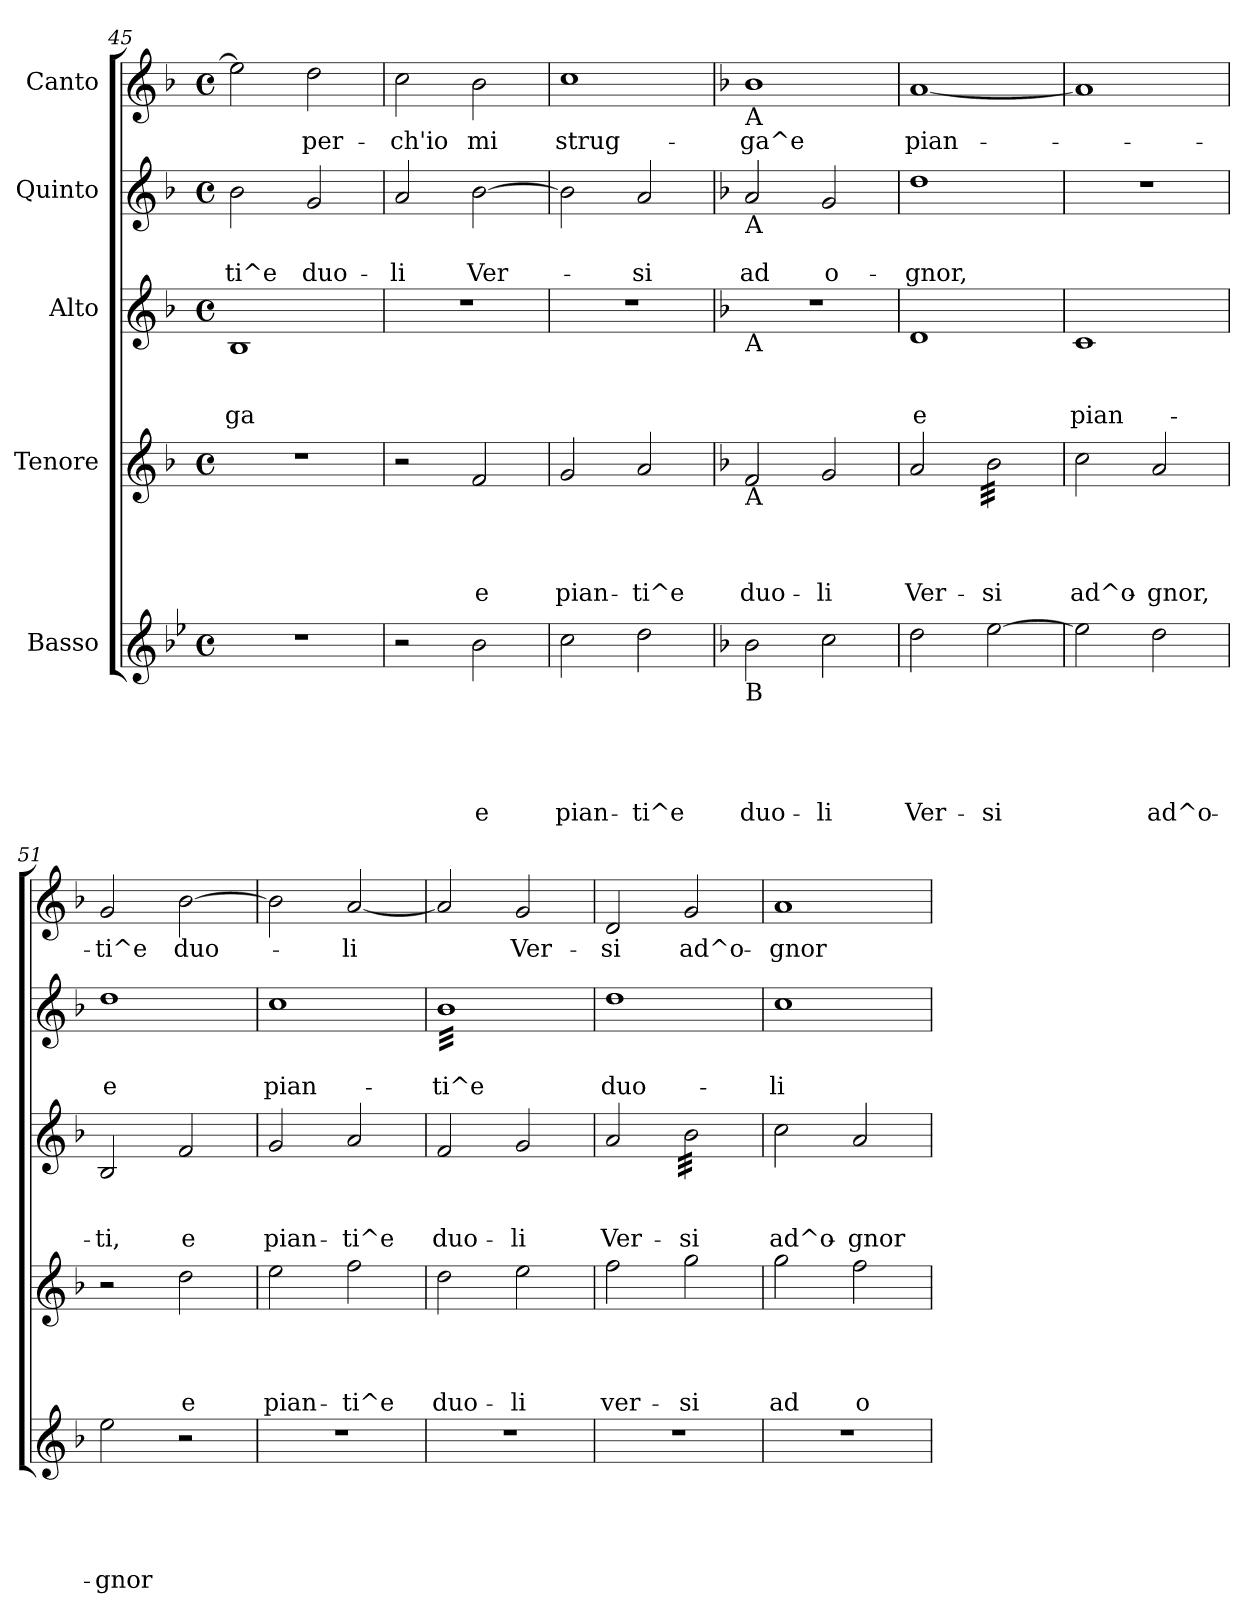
**kern	**text	**text	**text	**text	**text	**kern	**text	**text	**text	**text	**kern	**text	**text	**text	**kern	**text	**text	**kern	**text
*part5	*part5	*part5	*part5	*part5	*part5	*part4	*part4	*part4	*part4	*part4	*part3	*part3	*part3	*part3	*part2	*part2	*part2	*part1	*part1
*staff5	*staff5	*staff5	*staff5	*staff5	*staff5	*staff4	*staff4	*staff4	*staff4	*staff4	*staff3	*staff3	*staff3	*staff3	*staff2	*staff2	*staff2	*staff1	*staff1
*I"Basso	*	*	*	*	*	*I"Tenore	*	*	*	*	*I"Alto	*	*	*	*I"Quinto	*	*	*I"Canto	*
*clefG2	*	*	*	*	*	*clefG2	*	*	*	*	*clefG2	*	*	*	*clefG2	*	*	*clefG2	*
*k[b-e-]	*	*	*	*	*	*k[b-]	*	*	*	*	*k[b-]	*	*	*	*k[b-]	*	*	*k[b-]	*
*B-:	*	*	*	*	*	*F:	*	*	*	*	*F:	*	*	*	*F:	*	*	*F:	*
*M4/4	*	*	*	*	*	*M4/4	*	*	*	*	*M4/4	*	*	*	*M4/4	*	*	*M4/4	*
*met(c)	*	*	*	*	*	*met(c)	*	*	*	*	*met(c)	*	*	*	*met(c)	*	*	*met(c)	*
=45	=45	=45	=45	=45	=45	=45	=45	=45	=45	=45	=45	=45	=45	=45	=45	=45	=45	=45	=45
!	!	!	!	!	!	!	!	!	!	!	!	!	!	!LO:LY:b	!	!	!LO:LY:b	!	!
1r	.	.	.	.	.	1r	.	.	.	.	1B-	.	.	-ga	2b-\	.	-ti^e	2ee\]	.
!	!	!	!	!	!	!	!	!	!	!	!	!	!	!	!	!	!LO:LY:b	!	!LO:LY:b
.	.	.	.	.	.	.	.	.	.	.	.	.	.	.	2g/	.	duo-	2dd\	per-
=46	=46	=46	=46	=46	=46	=46	=46	=46	=46	=46	=46	=46	=46	=46	=46	=46	=46	=46	=46
!	!	!	!	!	!	!	!	!	!	!	!	!	!	!	!	!	!LO:LY:b	!	!LO:LY:b
2r	.	.	.	.	.	2r	.	.	.	.	1r	.	.	.	2a/	.	-li	2cc\	-ch'io
!	!	!	!	!	!LO:LY:b	!	!	!	!	!LO:LY:b	!	!	!	!	!	!	!LO:LY:b	!	!LO:LY:b
2b-\	.	.	.	.	e	2f/	.	.	.	e	.	.	.	.	[>2b-\	.	Ver-	2b-\	mi
=47	=47	=47	=47	=47	=47	=47	=47	=47	=47	=47	=47	=47	=47	=47	=47	=47	=47	=47	=47
!	!	!	!	!	!LO:LY:b	!	!	!	!	!LO:LY:b	!	!	!	!	!	!	!	!	!LO:LY:b
2cc\	.	.	.	.	pian-	2g/	.	.	.	pian-	1r	.	.	.	2b-\]	.	.	1cc	strug-
!	!	!	!	!	!LO:LY:b	!	!	!	!	!LO:LY:b	!	!	!	!	!	!	!LO:LY:b	!	!
2dd\	.	.	.	.	-ti^e	2a/	.	.	.	-ti^e	.	.	.	.	2a/	.	-si	.	.
!!LO:LB:g=z
=48	=48	=48	=48	=48	=48	=48	=48	=48	=48	=48	=48	=48	=48	=48	=48	=48	=48	=48	=48
*k[b-]	*	*	*	*	*	*	*	*	*	*	*	*	*	*	*	*	*	*	*
*F:	*	*	*	*	*	*	*	*	*	*	*	*	*	*	*	*	*	*	*
!	!	!	!	!	!	!	!	!	!	!	!	!	!	!	!	!	!	!LO:TX:b:t=A	!
!	!	!	!	!	!	!	!	!	!	!	!	!	!	!	!LO:TX:b:t=A	!	!	!	!
!	!	!	!	!	!	!	!	!	!	!	!LO:TX:b:t=A	!	!	!	!	!	!	!	!
!	!	!	!	!	!	!LO:TX:b:t=A	!	!	!	!	!	!	!	!	!	!	!	!	!
!LO:TX:b:t=B	!	!	!	!	!	!	!	!	!	!	!	!	!	!	!	!	!	!	!
!	!	!	!	!	!LO:LY:b	!	!	!	!	!LO:LY:b	!	!	!	!	!	!	!LO:LY:b	!	!LO:LY:b
2b-\	.	.	.	.	duo-	2f/	.	.	.	duo-	1r	.	.	.	2a/	.	ad	1b-	-ga^e
!	!	!	!	!	!LO:LY:b	!	!	!	!	!LO:LY:b	!	!	!	!	!	!	!LO:LY:b	!	!
2cc\	.	.	.	.	-li	2g/	.	.	.	-li	.	.	.	.	2g/	.	o-	.	.
=49	=49	=49	=49	=49	=49	=49	=49	=49	=49	=49	=49	=49	=49	=49	=49	=49	=49	=49	=49
!	!	!	!	!	!LO:LY:b	!	!	!	!	!LO:LY:b	!	!	!	!LO:LY:b	!	!	!LO:LY:b	!	!LO:LY:b
2dd\	.	.	.	.	Ver-	2a/	.	.	.	Ver-	1d	.	.	e	1dd	.	-gnor,	[<1a	pian-
!	!	!	!	!	!LO:LY:b	!	!	!	!	!LO:LY:b	!	!	!	!	!	!	!	!	!
*	*	*	*	*	*	*tremolo	*	*	*	*	*	*	*	*	*	*	*	*	*
[>2ee\	.	.	.	.	-si	32b-\LLL	.	.	.	-si	.	.	.	.	.	.	.	.	.
.	.	.	.	.	.	32b-\	.	.	.	.	.	.	.	.	.	.	.	.	.
.	.	.	.	.	.	32b-\	.	.	.	.	.	.	.	.	.	.	.	.	.
.	.	.	.	.	.	32b-\	.	.	.	.	.	.	.	.	.	.	.	.	.
.	.	.	.	.	.	32b-\	.	.	.	.	.	.	.	.	.	.	.	.	.
.	.	.	.	.	.	32b-\	.	.	.	.	.	.	.	.	.	.	.	.	.
.	.	.	.	.	.	32b-\	.	.	.	.	.	.	.	.	.	.	.	.	.
.	.	.	.	.	.	32b-\	.	.	.	.	.	.	.	.	.	.	.	.	.
.	.	.	.	.	.	32b-\	.	.	.	.	.	.	.	.	.	.	.	.	.
.	.	.	.	.	.	32b-\	.	.	.	.	.	.	.	.	.	.	.	.	.
.	.	.	.	.	.	32b-\	.	.	.	.	.	.	.	.	.	.	.	.	.
.	.	.	.	.	.	32b-\	.	.	.	.	.	.	.	.	.	.	.	.	.
.	.	.	.	.	.	32b-\	.	.	.	.	.	.	.	.	.	.	.	.	.
.	.	.	.	.	.	32b-\	.	.	.	.	.	.	.	.	.	.	.	.	.
.	.	.	.	.	.	32b-\	.	.	.	.	.	.	.	.	.	.	.	.	.
.	.	.	.	.	.	32b-\JJJ	.	.	.	.	.	.	.	.	.	.	.	.	.
*	*	*	*	*	*	*Xtremolo	*	*	*	*	*	*	*	*	*	*	*	*	*
=50	=50	=50	=50	=50	=50	=50	=50	=50	=50	=50	=50	=50	=50	=50	=50	=50	=50	=50	=50
!	!	!	!	!	!	!	!	!	!	!LO:LY:b	!	!	!	!LO:LY:b	!	!	!	!	!
2ee\]	.	.	.	.	.	2cc\	.	.	.	ad^o-	1c	.	.	pian-	1r	.	.	1a]	.
!	!	!	!	!	!LO:LY:b	!	!	!	!	!LO:LY:b	!	!	!	!	!	!	!	!	!
2dd\	.	.	.	.	ad^o-	2a/	.	.	.	-gnor,	.	.	.	.	.	.	.	.	.
=51	=51	=51	=51	=51	=51	=51	=51	=51	=51	=51	=51	=51	=51	=51	=51	=51	=51	=51	=51
!	!	!	!	!	!LO:LY:b	!	!	!	!	!	!	!	!	!LO:LY:b	!	!	!LO:LY:b	!	!LO:LY:b
2ee\	.	.	.	.	-gnor	2r	.	.	.	.	2B-/	.	.	-ti,	1dd	.	e	2g/	-ti^e
!	!	!	!	!	!	!	!	!	!	!LO:LY:b	!	!	!	!LO:LY:b	!	!	!	!	!LO:LY:b
2r	.	.	.	.	.	2dd\	.	.	.	e	2f/	.	.	e	.	.	.	[>2b-\	duo-
=52	=52	=52	=52	=52	=52	=52	=52	=52	=52	=52	=52	=52	=52	=52	=52	=52	=52	=52	=52
!	!	!	!	!	!	!	!	!	!	!LO:LY:b	!	!	!	!LO:LY:b	!	!	!LO:LY:b	!	!
1r	.	.	.	.	.	2ee\	.	.	.	pian-	2g/	.	.	pian-	1cc	.	pian-	2b-\]	.
!	!	!	!	!	!	!	!	!	!	!LO:LY:b	!	!	!	!LO:LY:b	!	!	!	!	!LO:LY:b
.	.	.	.	.	.	2ff\	.	.	.	-ti^e	2a/	.	.	-ti^e	.	.	.	[<2a/	-li
=53	=53	=53	=53	=53	=53	=53	=53	=53	=53	=53	=53	=53	=53	=53	=53	=53	=53	=53	=53
!	!	!	!	!	!	!	!	!	!	!LO:LY:b	!	!	!	!LO:LY:b	!	!	!LO:LY:b	!	!
*	*	*	*	*	*	*	*	*	*	*	*	*	*	*	*tremolo	*	*	*	*
1r	.	.	.	.	.	2dd\	.	.	.	duo-	2f/	.	.	duo-	32b-LLL	.	-ti^e	2a/]	.
.	.	.	.	.	.	.	.	.	.	.	.	.	.	.	32b-	.	.	.	.
.	.	.	.	.	.	.	.	.	.	.	.	.	.	.	32b-	.	.	.	.
.	.	.	.	.	.	.	.	.	.	.	.	.	.	.	32b-	.	.	.	.
.	.	.	.	.	.	.	.	.	.	.	.	.	.	.	32b-	.	.	.	.
.	.	.	.	.	.	.	.	.	.	.	.	.	.	.	32b-	.	.	.	.
.	.	.	.	.	.	.	.	.	.	.	.	.	.	.	32b-	.	.	.	.
.	.	.	.	.	.	.	.	.	.	.	.	.	.	.	32b-	.	.	.	.
.	.	.	.	.	.	.	.	.	.	.	.	.	.	.	32b-	.	.	.	.
.	.	.	.	.	.	.	.	.	.	.	.	.	.	.	32b-	.	.	.	.
.	.	.	.	.	.	.	.	.	.	.	.	.	.	.	32b-	.	.	.	.
.	.	.	.	.	.	.	.	.	.	.	.	.	.	.	32b-	.	.	.	.
.	.	.	.	.	.	.	.	.	.	.	.	.	.	.	32b-	.	.	.	.
.	.	.	.	.	.	.	.	.	.	.	.	.	.	.	32b-	.	.	.	.
.	.	.	.	.	.	.	.	.	.	.	.	.	.	.	32b-	.	.	.	.
.	.	.	.	.	.	.	.	.	.	.	.	.	.	.	32b-	.	.	.	.
!	!	!	!	!	!	!	!	!	!	!LO:LY:b	!	!	!	!LO:LY:b	!	!	!	!	!LO:LY:b
.	.	.	.	.	.	2ee\	.	.	.	-li	2g/	.	.	-li	32b-	.	.	2g/	Ver-
.	.	.	.	.	.	.	.	.	.	.	.	.	.	.	32b-	.	.	.	.
.	.	.	.	.	.	.	.	.	.	.	.	.	.	.	32b-	.	.	.	.
.	.	.	.	.	.	.	.	.	.	.	.	.	.	.	32b-	.	.	.	.
.	.	.	.	.	.	.	.	.	.	.	.	.	.	.	32b-	.	.	.	.
.	.	.	.	.	.	.	.	.	.	.	.	.	.	.	32b-	.	.	.	.
.	.	.	.	.	.	.	.	.	.	.	.	.	.	.	32b-	.	.	.	.
.	.	.	.	.	.	.	.	.	.	.	.	.	.	.	32b-	.	.	.	.
.	.	.	.	.	.	.	.	.	.	.	.	.	.	.	32b-	.	.	.	.
.	.	.	.	.	.	.	.	.	.	.	.	.	.	.	32b-	.	.	.	.
.	.	.	.	.	.	.	.	.	.	.	.	.	.	.	32b-	.	.	.	.
.	.	.	.	.	.	.	.	.	.	.	.	.	.	.	32b-	.	.	.	.
.	.	.	.	.	.	.	.	.	.	.	.	.	.	.	32b-	.	.	.	.
.	.	.	.	.	.	.	.	.	.	.	.	.	.	.	32b-	.	.	.	.
.	.	.	.	.	.	.	.	.	.	.	.	.	.	.	32b-	.	.	.	.
.	.	.	.	.	.	.	.	.	.	.	.	.	.	.	32b-JJJ	.	.	.	.
*	*	*	*	*	*	*	*	*	*	*	*	*	*	*	*Xtremolo	*	*	*	*
=54	=54	=54	=54	=54	=54	=54	=54	=54	=54	=54	=54	=54	=54	=54	=54	=54	=54	=54	=54
!	!	!	!	!	!	!	!	!	!	!LO:LY:b	!	!	!	!LO:LY:b	!	!	!LO:LY:b	!	!LO:LY:b
1r	.	.	.	.	.	2ff\	.	.	.	ver-	2a/	.	.	Ver-	1dd	.	duo-	2d/	-si
!	!	!	!	!	!	!	!	!	!	!LO:LY:b	!	!	!	!LO:LY:b	!	!	!	!	!LO:LY:b
*	*	*	*	*	*	*	*	*	*	*	*tremolo	*	*	*	*	*	*	*	*
.	.	.	.	.	.	2gg\	.	.	.	-si	32b-\LLL	.	.	-si	.	.	.	2g/	ad^o-
.	.	.	.	.	.	.	.	.	.	.	32b-\	.	.	.	.	.	.	.	.
.	.	.	.	.	.	.	.	.	.	.	32b-\	.	.	.	.	.	.	.	.
.	.	.	.	.	.	.	.	.	.	.	32b-\	.	.	.	.	.	.	.	.
.	.	.	.	.	.	.	.	.	.	.	32b-\	.	.	.	.	.	.	.	.
.	.	.	.	.	.	.	.	.	.	.	32b-\	.	.	.	.	.	.	.	.
.	.	.	.	.	.	.	.	.	.	.	32b-\	.	.	.	.	.	.	.	.
.	.	.	.	.	.	.	.	.	.	.	32b-\	.	.	.	.	.	.	.	.
.	.	.	.	.	.	.	.	.	.	.	32b-\	.	.	.	.	.	.	.	.
.	.	.	.	.	.	.	.	.	.	.	32b-\	.	.	.	.	.	.	.	.
.	.	.	.	.	.	.	.	.	.	.	32b-\	.	.	.	.	.	.	.	.
.	.	.	.	.	.	.	.	.	.	.	32b-\	.	.	.	.	.	.	.	.
.	.	.	.	.	.	.	.	.	.	.	32b-\	.	.	.	.	.	.	.	.
.	.	.	.	.	.	.	.	.	.	.	32b-\	.	.	.	.	.	.	.	.
.	.	.	.	.	.	.	.	.	.	.	32b-\	.	.	.	.	.	.	.	.
.	.	.	.	.	.	.	.	.	.	.	32b-\JJJ	.	.	.	.	.	.	.	.
*	*	*	*	*	*	*	*	*	*	*	*Xtremolo	*	*	*	*	*	*	*	*
=55	=55	=55	=55	=55	=55	=55	=55	=55	=55	=55	=55	=55	=55	=55	=55	=55	=55	=55	=55
!	!	!	!	!	!	!	!	!	!	!LO:LY:b	!	!	!	!LO:LY:b	!	!	!LO:LY:b	!	!LO:LY:b
1r	.	.	.	.	.	2gg\	.	.	.	ad	2cc\	.	.	ad^o-	1cc	.	-li	1a	-gnor
!	!	!	!	!	!	!	!	!	!	!LO:LY:b	!	!	!	!LO:LY:b	!	!	!	!	!
.	.	.	.	.	.	2ff\	.	.	.	o-	2a/	.	.	-gnor	.	.	.	.	.
=	=	=	=	=	=	=	=	=	=	=	=	=	=	=	=	=	=	=	=
*-	*-	*-	*-	*-	*-	*-	*-	*-	*-	*-	*-	*-	*-	*-	*-	*-	*-	*-	*-
